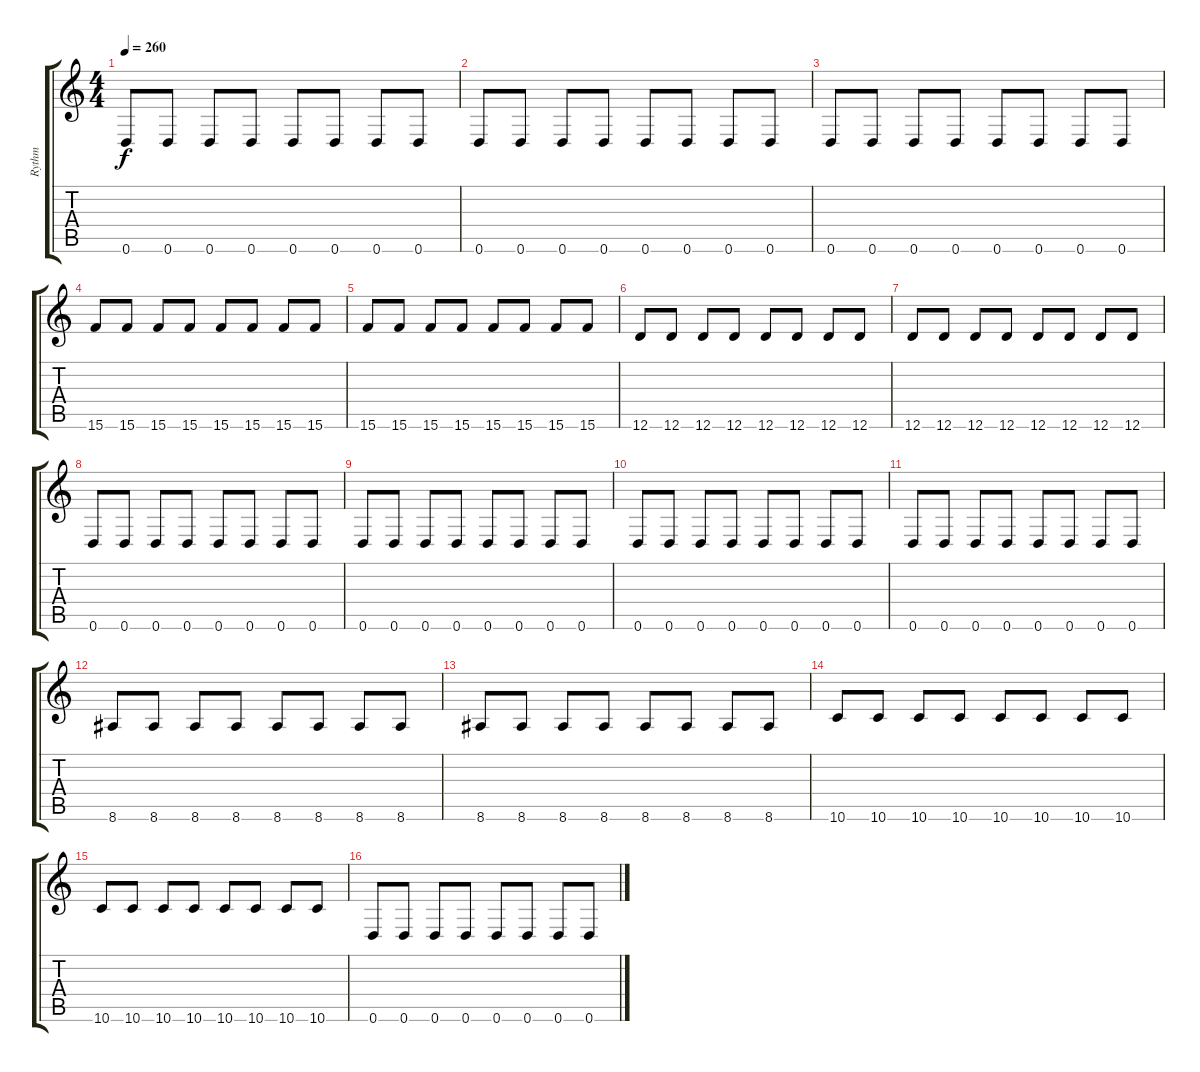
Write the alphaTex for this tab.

\track ("Rythm" "Rythm") {instrument distortionguitar}
\staff {score tabs}
\tuning (D4 A3 F3 C3 G2 D2) {hide}
\ts (4 4)
\tempo 260
\clef g2
\ks c
0.6.8{dy f} 0.6.8 0.6.8 0.6.8 0.6.8 0.6.8 0.6.8 0.6.8 |
0.6.8 0.6.8 0.6.8 0.6.8 0.6.8 0.6.8 0.6.8 0.6.8 |
0.6.8 0.6.8 0.6.8 0.6.8 0.6.8 0.6.8 0.6.8 0.6.8 |
15.6.8 15.6.8 15.6.8 15.6.8 15.6.8 15.6.8 15.6.8 15.6.8 |
15.6.8 15.6.8 15.6.8 15.6.8 15.6.8 15.6.8 15.6.8 15.6.8 |
12.6.8 12.6.8 12.6.8 12.6.8 12.6.8 12.6.8 12.6.8 12.6.8 |
12.6.8 12.6.8 12.6.8 12.6.8 12.6.8 12.6.8 12.6.8 12.6.8 |
0.6.8 0.6.8 0.6.8 0.6.8 0.6.8 0.6.8 0.6.8 0.6.8 |
0.6.8 0.6.8 0.6.8 0.6.8 0.6.8 0.6.8 0.6.8 0.6.8 |
0.6.8 0.6.8 0.6.8 0.6.8 0.6.8 0.6.8 0.6.8 0.6.8 |
0.6.8 0.6.8 0.6.8 0.6.8 0.6.8 0.6.8 0.6.8 0.6.8 |
8.6.8 8.6.8 8.6.8 8.6.8 8.6.8 8.6.8 8.6.8 8.6.8 |
8.6.8 8.6.8 8.6.8 8.6.8 8.6.8 8.6.8 8.6.8 8.6.8 |
10.6.8 10.6.8 10.6.8 10.6.8 10.6.8 10.6.8 10.6.8 10.6.8 |
10.6.8 10.6.8 10.6.8 10.6.8 10.6.8 10.6.8 10.6.8 10.6.8 |
0.6.8 0.6.8 0.6.8 0.6.8 0.6.8 0.6.8 0.6.8 0.6.8
